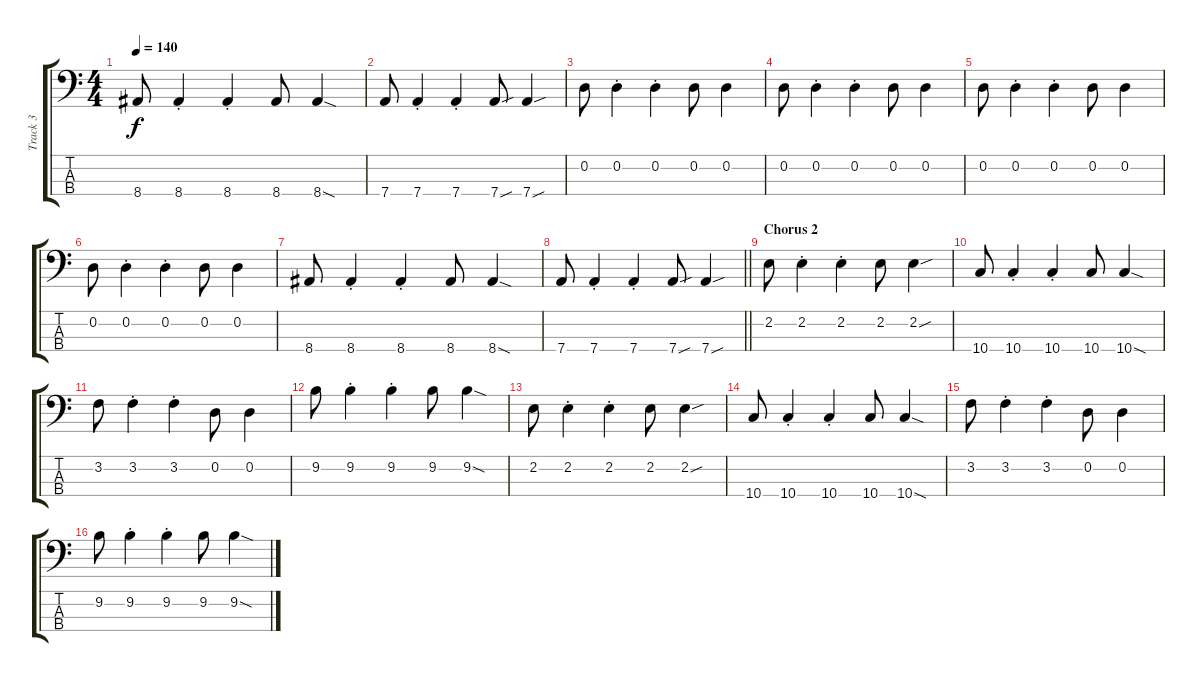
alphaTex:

\track ("Track 3" "Track 3") {instrument electricbasspick}
\staff {score tabs}
\tuning (G2 D2 A1 D1) {hide}
\ts (4 4)
\tempo 140
\clef f4
\ks c
8.4.8{dy f} 8.4{st}.4 8.4{st}.4 8.4.8 8.4{sod}.4 |
7.4.8 7.4{st}.4 7.4{st}.4 7.4{sou}.8 7.4{sou}.4 |
0.2.8 0.2{st}.4 0.2{st}.4 0.2.8 0.2.4 |
0.2.8 0.2{st}.4 0.2{st}.4 0.2.8 0.2.4 |
0.2.8 0.2{st}.4 0.2{st}.4 0.2.8 0.2.4 |
0.2.8 0.2{st}.4 0.2{st}.4 0.2.8 0.2.4 |
8.4.8 8.4{st}.4 8.4{st}.4 8.4.8 8.4{sod}.4 |
\barLineRight lightlight
7.4.8 7.4{st}.4 7.4{st}.4 7.4{sou}.8 7.4{sou}.4 |
\section ("" "Chorus 2")
2.2.8 2.2{st}.4 2.2{st}.4 2.2.8 2.2{sou}.4 |
10.4.8 10.4{st}.4 10.4{st}.4 10.4.8 10.4{sod}.4 |
3.2.8 3.2{st}.4 3.2{st}.4 0.2.8 0.2.4 |
9.2.8 9.2{st}.4 9.2{st}.4 9.2.8 9.2{sod}.4 |
2.2.8 2.2{st}.4 2.2{st}.4 2.2.8 2.2{sou}.4 |
10.4.8 10.4{st}.4 10.4{st}.4 10.4.8 10.4{sod}.4 |
3.2.8 3.2{st}.4 3.2{st}.4 0.2.8 0.2.4 |
9.2.8 9.2{st}.4 9.2{st}.4 9.2.8 9.2{sod}.4
